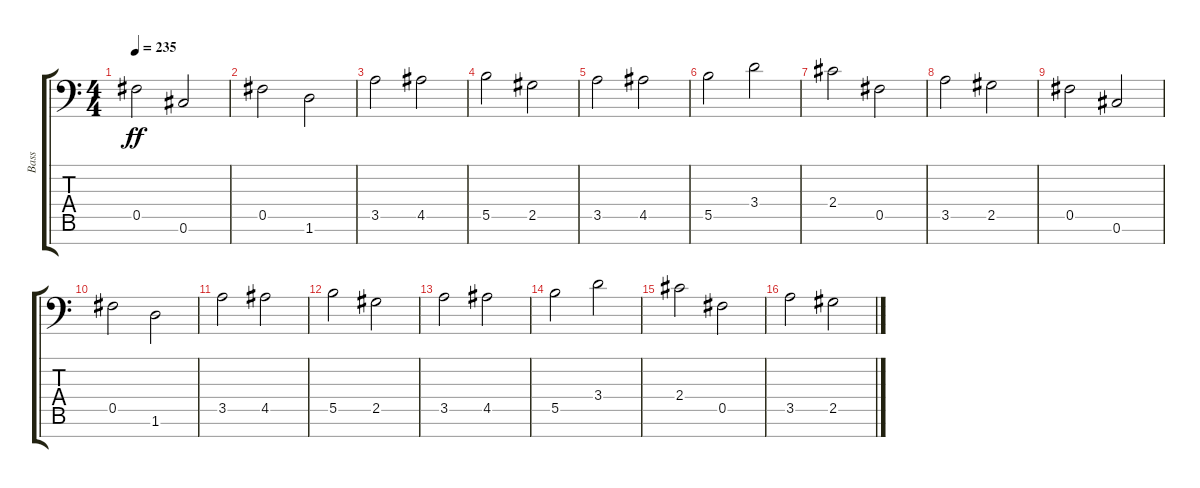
\track ("Bass" "Bass") {instrument acousticbass}
\staff {score tabs}
\tuning (Db4 Ab3 E3 B2 Gb2 Db2 Ab1) {hide}
\ts (4 4)
\tempo 235
\clef f4
\ks c
0.5.2{dy ff} 0.6.2 |
0.5.2 1.6.2 |
3.5.2 4.5.2 |
5.5.2 2.5.2 |
3.5.2 4.5.2 |
5.5.2 3.4.2 |
2.4.2 0.5.2 |
3.5.2 2.5.2 |
0.5.2 0.6.2 |
0.5.2 1.6.2 |
3.5.2 4.5.2 |
5.5.2 2.5.2 |
3.5.2 4.5.2 |
5.5.2 3.4.2 |
2.4.2 0.5.2 |
3.5.2 2.5.2
